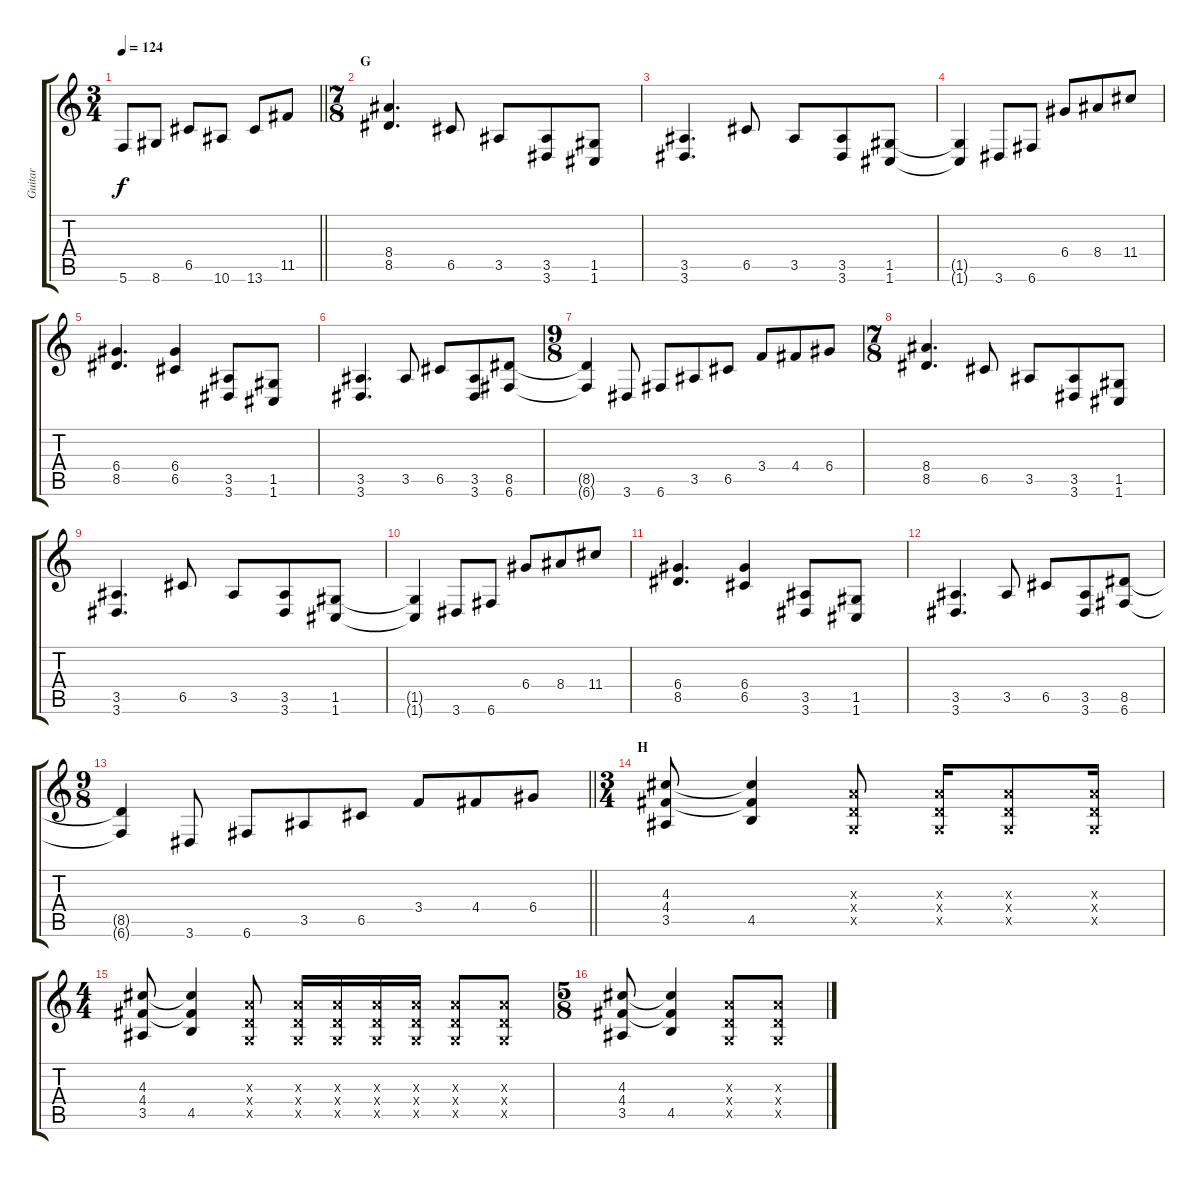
\track ("Guitar" "Guitar") {instrument overdrivenguitar}
\staff {score tabs}
\tuning (G4 E4 A3 D3 G2 C2) {hide}
\ts (3 4)
\tempo 124
\clef g2
\barLineRight lightlight
\ks c
5.6.8{dy f} 8.6.8 6.5.8 10.6.8 13.6.8 11.5.8 |
\ts (7 8)
\section ("" "G")
(8.4 8.5).4{d} 6.5.8 3.5.8 (3.5 3.6).8 (1.5 1.6).8 |
(3.5 3.6).4{d} 6.5.8 3.5.8 (3.5 3.6).8 (1.5 1.6).8 |
(1.5{t} 1.6{t}).4 3.6.8 6.6.8 6.4.8 8.4.8 11.4.8 |
(6.4 8.5).4{d} (6.4 6.5).4 (3.5 3.6).8 (1.5 1.6).8 |
(3.5 3.6).4{d} 3.5.8 6.5.8 (3.5 3.6).8 (8.5 6.6).8 |
\ts (9 8)
(8.5{t} 6.6{t}).4 3.6.8 6.6.8 3.5.8 6.5.8 3.4.8 4.4.8 6.4.8 |
\ts (7 8)
(8.4 8.5).4{d} 6.5.8 3.5.8 (3.5 3.6).8 (1.5 1.6).8 |
(3.5 3.6).4{d} 6.5.8 3.5.8 (3.5 3.6).8 (1.5 1.6).8 |
(1.5{t} 1.6{t}).4 3.6.8 6.6.8 6.4.8 8.4.8 11.4.8 |
(6.4 8.5).4{d} (6.4 6.5).4 (3.5 3.6).8 (1.5 1.6).8 |
(3.5 3.6).4{d} 3.5.8 6.5.8 (3.5 3.6).8 (8.5 6.6).8 |
\ts (9 8)
\barLineRight lightlight
(8.5{t} 6.6{t}).4 3.6.8 6.6.8 3.5.8 6.5.8 3.4.8 4.4.8 6.4.8 |
\ts (3 4)
\section ("" "H")
(4.3 4.4 3.5).8 (4.3{t} 4.4{t} 4.5).4 (0.3{x} 0.4{x} 0.5{x}).8 (0.3{x} 0.4{x} 0.5{x}).16 (0.3{x} 0.4{x} 0.5{x}).8 (0.3{x} 0.4{x} 0.5{x}).16 |
\ts (4 4)
(4.3 4.4 3.5).8 (4.3{t} 4.4{t} 4.5).4 (0.3{x} 0.4{x} 0.5{x}).8 (0.3{x} 0.4{x} 0.5{x}).16 (0.3{x} 0.4{x} 0.5{x}).16 (0.3{x} 0.4{x} 0.5{x}).16 (0.3{x} 0.4{x} 0.5{x}).16 (0.3{x} 0.4{x} 0.5{x}).8 (0.3{x} 0.4{x} 0.5{x}).8 |
\ts (5 8)
(4.3 4.4 3.5).8 (4.3{t} 4.4{t} 4.5).4 (0.3{x} 0.4{x} 0.5{x}).8 (0.3{x} 0.4{x} 0.5{x}).8
